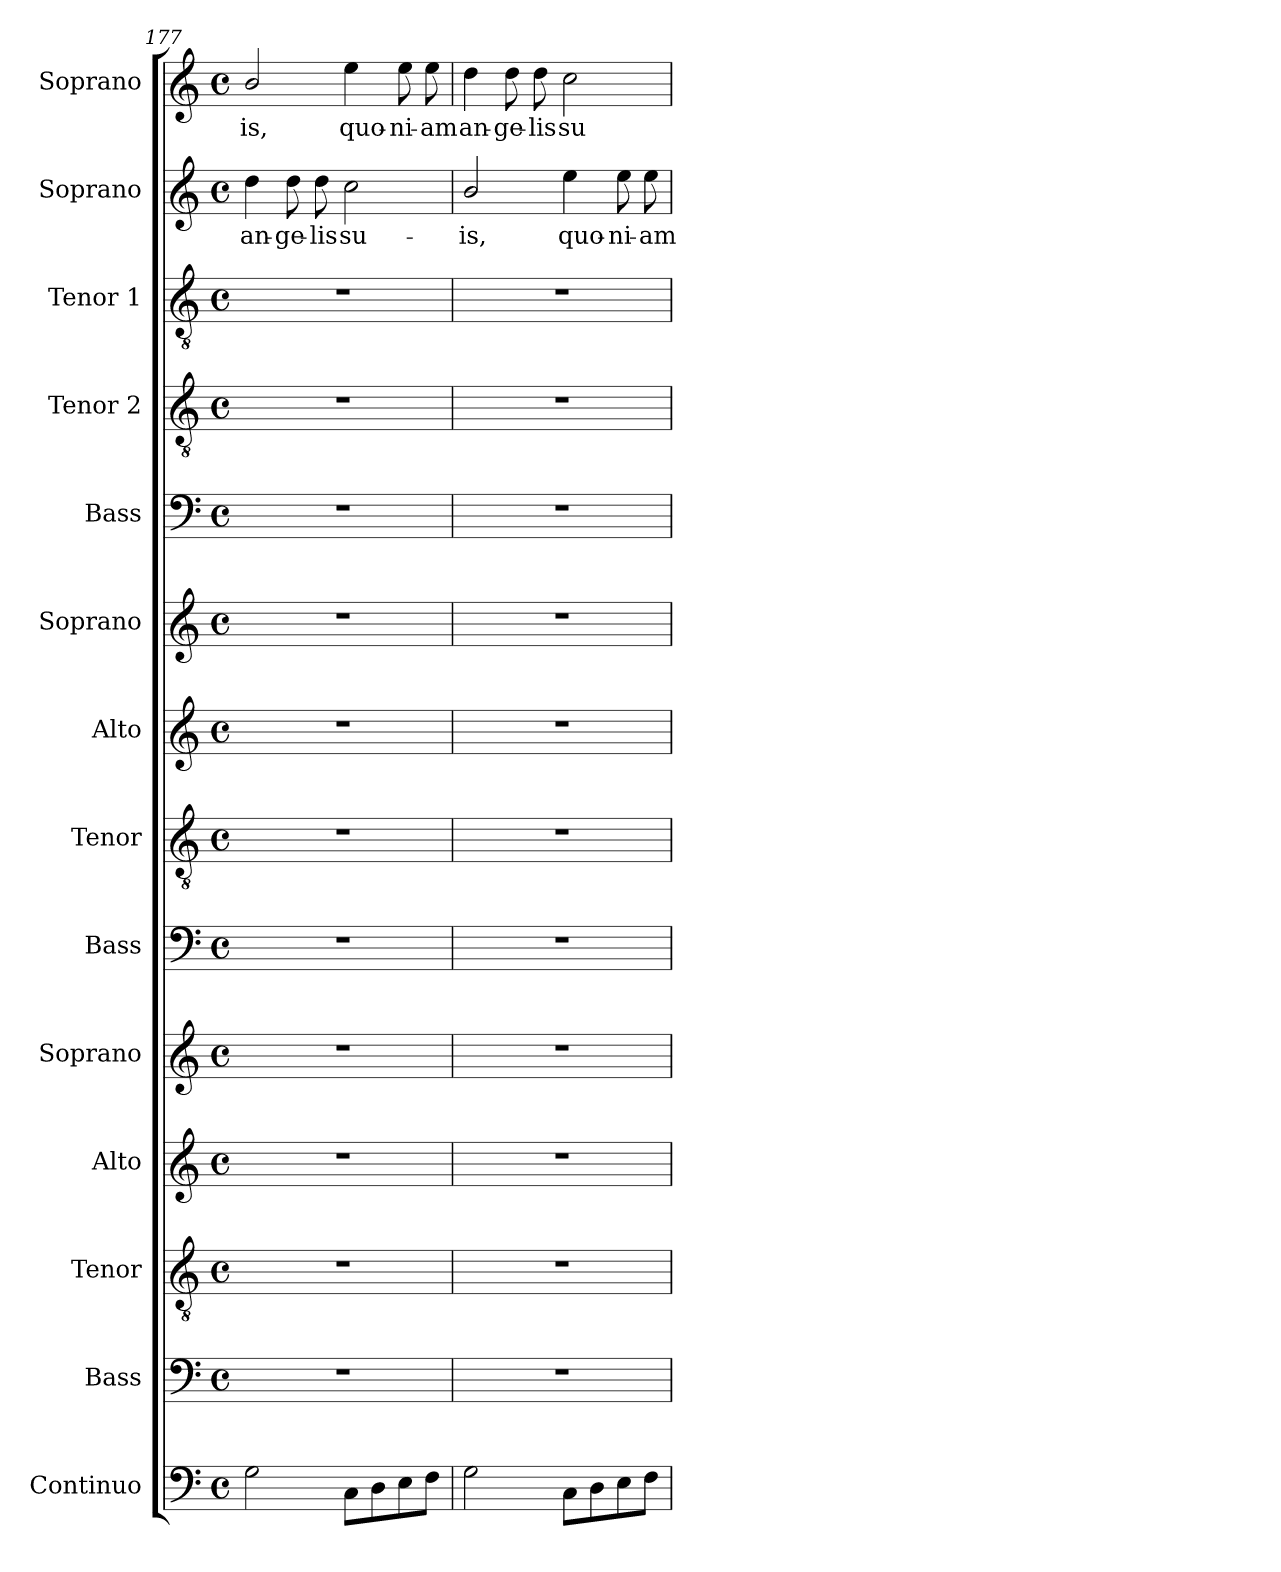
**kern	**kern	**kern	**kern	**kern	**kern	**kern	**kern	**kern	**kern	**kern	**kern	**kern	**text	**kern	**text
*part14	*part13	*part12	*part11	*part10	*part9	*part8	*part7	*part6	*part5	*part4	*part3	*part2	*part2	*part1	*part1
*staff14	*staff13	*staff12	*staff11	*staff10	*staff9	*staff8	*staff7	*staff6	*staff5	*staff4	*staff3	*staff2	*staff2	*staff1	*staff1
*I"Continuo	*I"Bass	*I"Tenor	*I"Alto	*I"Soprano	*I"Bass	*I"Tenor	*I"Alto	*I"Soprano	*I"Bass	*I"Tenor 2	*I"Tenor 1	*I"Soprano	*	*I"Soprano	*
*I'Cont.	*I'B.	*I'T.	*I'A.	*I'S.	*I'B.	*I'T.	*I'A.	*I'S.	*I'B.	*I'T2.	*I'T1.	*I'S.	*	*I'S.	*
*clefF4	*clefF4	*clefGv2	*clefG2	*clefG2	*clefF4	*clefGv2	*clefG2	*clefG2	*clefF4	*clefGv2	*clefGv2	*clefG2	*	*clefG2	*
*	*	*ITrd7c12	*	*	*	*ITrd7c12	*	*	*	*ITrd7c12	*ITrd7c12	*	*	*	*
*k[]	*k[]	*k[]	*k[]	*k[]	*k[]	*k[]	*k[]	*k[]	*k[]	*k[]	*k[]	*k[]	*	*k[]	*
*C:	*C:	*C:	*C:	*C:	*C:	*C:	*C:	*C:	*C:	*C:	*C:	*C:	*	*C:	*
*M4/4	*M4/4	*M4/4	*M4/4	*M4/4	*M4/4	*M4/4	*M4/4	*M4/4	*M4/4	*M4/4	*M4/4	*M4/4	*	*M4/4	*
*met(c)	*met(c)	*met(c)	*met(c)	*met(c)	*met(c)	*met(c)	*met(c)	*met(c)	*met(c)	*met(c)	*met(c)	*met(c)	*	*met(c)	*
=177	=177	=177	=177	=177	=177	=177	=177	=177	=177	=177	=177	=177	=177	=177	=177
!	!	!	!	!	!	!	!	!	!	!	!	!	!LO:LY:b:color=#000000	!	!
!	!	!	!	!	!	!	!	!	!	!	!	!	!	!	!LO:LY:b:color=#000000
2Gi\	1r	1r	1r	1r	1r	1r	1r	1r	1r	1r	1r	4ddi\	an-	2bi/	-is,
!	!	!	!	!	!	!	!	!	!	!	!	!	!LO:LY:b:color=#000000	!	!
.	.	.	.	.	.	.	.	.	.	.	.	8ddi\	-ge-	.	.
!	!	!	!	!	!	!	!	!	!	!	!	!	!LO:LY:b:color=#000000	!	!
.	.	.	.	.	.	.	.	.	.	.	.	8ddi\	-lis	.	.
!	!	!	!	!	!	!	!	!	!	!	!	!	!LO:LY:b:color=#000000	!	!
!	!	!	!	!	!	!	!	!	!	!	!	!	!	!	!LO:LY:b:color=#000000
8Ci\L	.	.	.	.	.	.	.	.	.	.	.	2cci\	su-	4eei\	quo-
8Di\	.	.	.	.	.	.	.	.	.	.	.	.	.	.	.
!	!	!	!	!	!	!	!	!	!	!	!	!	!	!	!LO:LY:b:color=#000000
8Ei\	.	.	.	.	.	.	.	.	.	.	.	.	.	8eei\	-ni-
!	!	!	!	!	!	!	!	!	!	!	!	!	!	!	!LO:LY:b:color=#000000
8Fi\J	.	.	.	.	.	.	.	.	.	.	.	.	.	8eei\	-am
=178	=178	=178	=178	=178	=178	=178	=178	=178	=178	=178	=178	=178	=178	=178	=178
!	!	!	!	!	!	!	!	!	!	!	!	!	!LO:LY:b:color=#000000	!	!
!	!	!	!	!	!	!	!	!	!	!	!	!	!	!	!LO:LY:b:color=#000000
2Gi\	1r	1r	1r	1r	1r	1r	1r	1r	1r	1r	1r	2bi/	-is,	4ddi\	an-
!	!	!	!	!	!	!	!	!	!	!	!	!	!	!	!LO:LY:b:color=#000000
.	.	.	.	.	.	.	.	.	.	.	.	.	.	8ddi\	-ge-
!	!	!	!	!	!	!	!	!	!	!	!	!	!	!	!LO:LY:b:color=#000000
.	.	.	.	.	.	.	.	.	.	.	.	.	.	8ddi\	-lis
!	!	!	!	!	!	!	!	!	!	!	!	!	!LO:LY:b:color=#000000	!	!
!	!	!	!	!	!	!	!	!	!	!	!	!	!	!	!LO:LY:b:color=#000000
8Ci\L	.	.	.	.	.	.	.	.	.	.	.	4eei\	quo-	2cci\	su-
8Di\	.	.	.	.	.	.	.	.	.	.	.	.	.	.	.
!	!	!	!	!	!	!	!	!	!	!	!	!	!LO:LY:b:color=#000000	!	!
8Ei\	.	.	.	.	.	.	.	.	.	.	.	8eei\	-ni-	.	.
!	!	!	!	!	!	!	!	!	!	!	!	!	!LO:LY:b:color=#000000	!	!
8Fi\J	.	.	.	.	.	.	.	.	.	.	.	8eei\	-am	.	.
=	=	=	=	=	=	=	=	=	=	=	=	=	=	=	=
*-	*-	*-	*-	*-	*-	*-	*-	*-	*-	*-	*-	*-	*-	*-	*-
